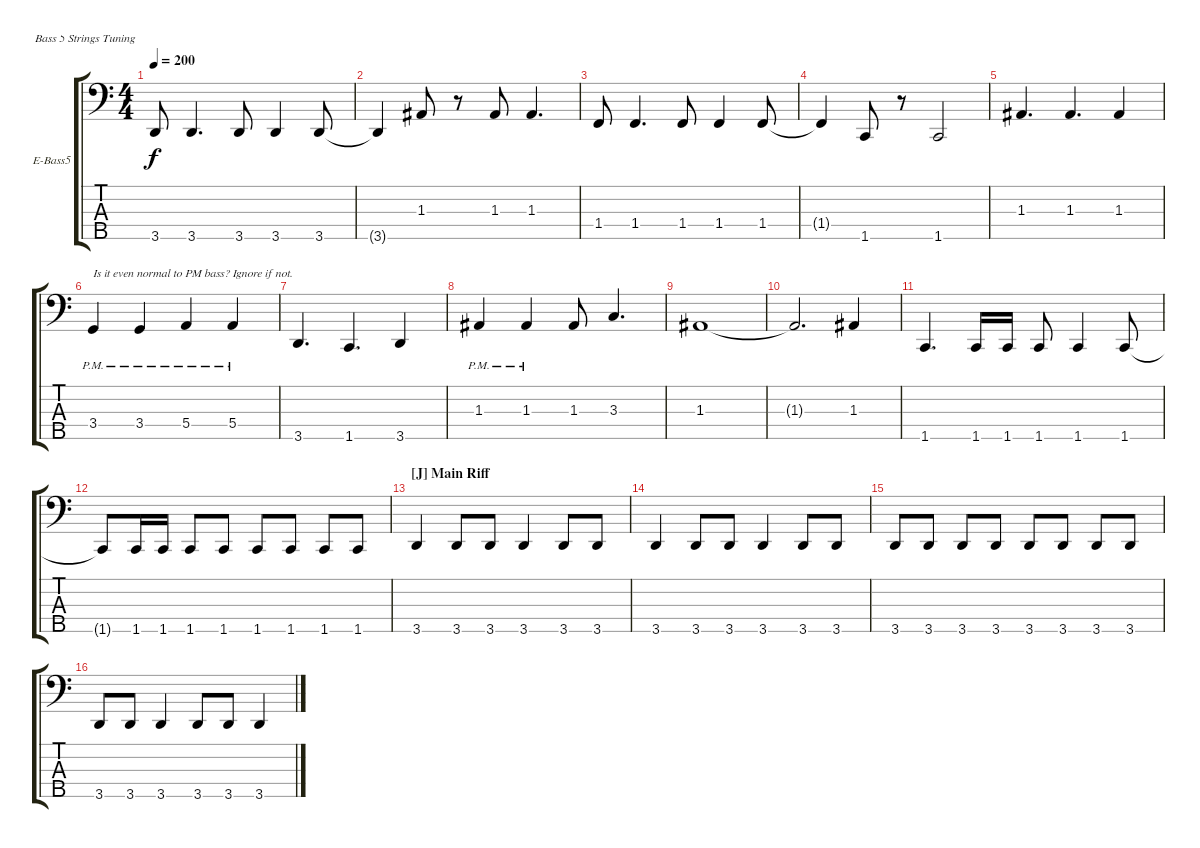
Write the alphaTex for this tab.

\defaultSystemsLayout 4
\bracketExtendMode groupsimilarinstruments
\firstSystemTrackNameOrientation horizontal
\otherSystemsTrackNameOrientation horizontal
\track ("Bass" "E-Bass5") {instrument electricbassfinger}
\staff {score tabs}
\tuning (G2 D2 A1 E1 B0)
\ts (4 4)
\tempo 200
\clef f4
\ks c
3.5.8{dy f} 3.5.4{d} 3.5.8 3.5.4 3.5.8 |
3.5{t}.4 1.3.8 r.8 1.3.8 1.3.4{d} |
1.4.8 1.4.4{d} 1.4.8 1.4.4 1.4.8 |
1.4{t}.4 1.5.8 r.8 1.5.2 |
1.3.4{d} 1.3.4{d} 1.3.4 |
3.4{pm}.4{txt "Is it even normal to PM bass? Ignore if not."} 3.4{pm}.4 5.4{pm}.4 5.4{pm}.4 |
3.5.4{d} 1.5.4{d} 3.5.4 |
1.3{pm}.4 1.3{pm}.4 1.3.8 3.3.4{d} |
1.3.1 |
1.3{t}.2{d} 1.3.4 |
1.5.4{d} 1.5.16 1.5.16 1.5.8 1.5.4 1.5.8 |
1.5{t}.8 1.5.16 1.5.16 1.5.8 1.5.8 1.5.8 1.5.8 1.5.8 1.5.8 |
\section ("J" "Main Riff")
3.5.4 3.5.8 3.5.8 3.5.4 3.5.8 3.5.8 |
3.5.4 3.5.8 3.5.8 3.5.4 3.5.8 3.5.8 |
3.5.8 3.5.8 3.5.8 3.5.8 3.5.8 3.5.8 3.5.8 3.5.8 |
3.5.8 3.5.8 3.5.4 3.5.8 3.5.8 3.5.4
